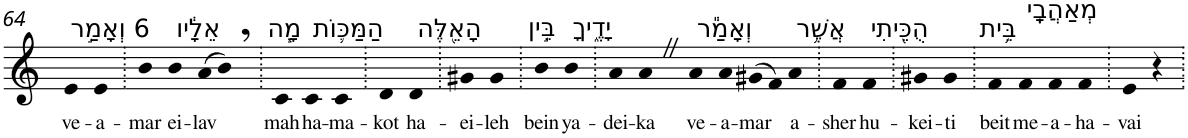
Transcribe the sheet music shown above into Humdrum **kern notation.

**kern	**text
*part1	*part1
*staff1	*staff1
*I"Piano	*
*I'Pno	*
!!LO:PB:g=z
*clefG2	*
*k[]	*
=64	=64
!LO:TX:a:t=6 וְאָמַ֣ר	!
!	!LO:LY:b
4e	ve-
!	!LO:LY:b
4e	-a-
=65.	=65.
!	!LO:LY:b
4b	-mar
!LO:TX:a:t=אֵלָ֔יו	!
!	!LO:LY:b
4b	ei-
!	!LO:LY:b
(>8a	-lav
8b,)	.
=66.	=66.
!LO:TX:a:t=מָ֧ה	!
!	!LO:LY:b
4c	mah
!LO:TX:a:t=הַמַּכּ֛וֹת	!
!	!LO:LY:b
4c	ha-
!	!LO:LY:b
4c	-ma-
=67.	=67.
!	!LO:LY:b
4d	-kot
!LO:TX:a:t=הָאֵ֖לֶּה	!
!	!LO:LY:b
4d	ha-
=68.	=68.
!	!LO:LY:b
4g#X	-ei-
!	!LO:LY:b
4g#	-leh
=69.	=69.
!LO:TX:a:t=בֵּ֣ין	!
!	!LO:LY:b
4b	bein
!LO:TX:a:t=יָדֶ֑יךָ	!
!	!LO:LY:b
4b	ya-
=70.	=70.
!	!LO:LY:b
4a	-dei-
!	!LO:LY:b
4aZ	-ka
!LO:TX:a:t=וְאָמַ֕ר	!
!	!LO:LY:b
4a	ve-
!	!LO:LY:b
4a	-a-
!	!LO:LY:b
(>8g#X	-mar
8f)	.
!LO:TX:a:t=אֲשֶׁ֥ר	!
!	!LO:LY:b
4a	a-
=71.	=71.
!	!LO:LY:b
4f	-sher
!LO:TX:a:t=הֻכֵּ֖יתִי	!
!	!LO:LY:b
4f	hu-
=72.	=72.
!	!LO:LY:b
4g#X	-kei-
!	!LO:LY:b
4g#	-ti
=73.	=73.
!LO:TX:a:t=בֵּ֥ית	!
!	!LO:LY:b
4f	beit
!LO:TX:a:t=מְאַהֲבָֽי	!
!	!LO:LY:b
4f	me-
!	!LO:LY:b
4f	-a-
!	!LO:LY:b
4f	-ha-
=74.	=74.
!	!LO:LY:b
4e	-vai
4r	.
=.	=.
*-	*-
